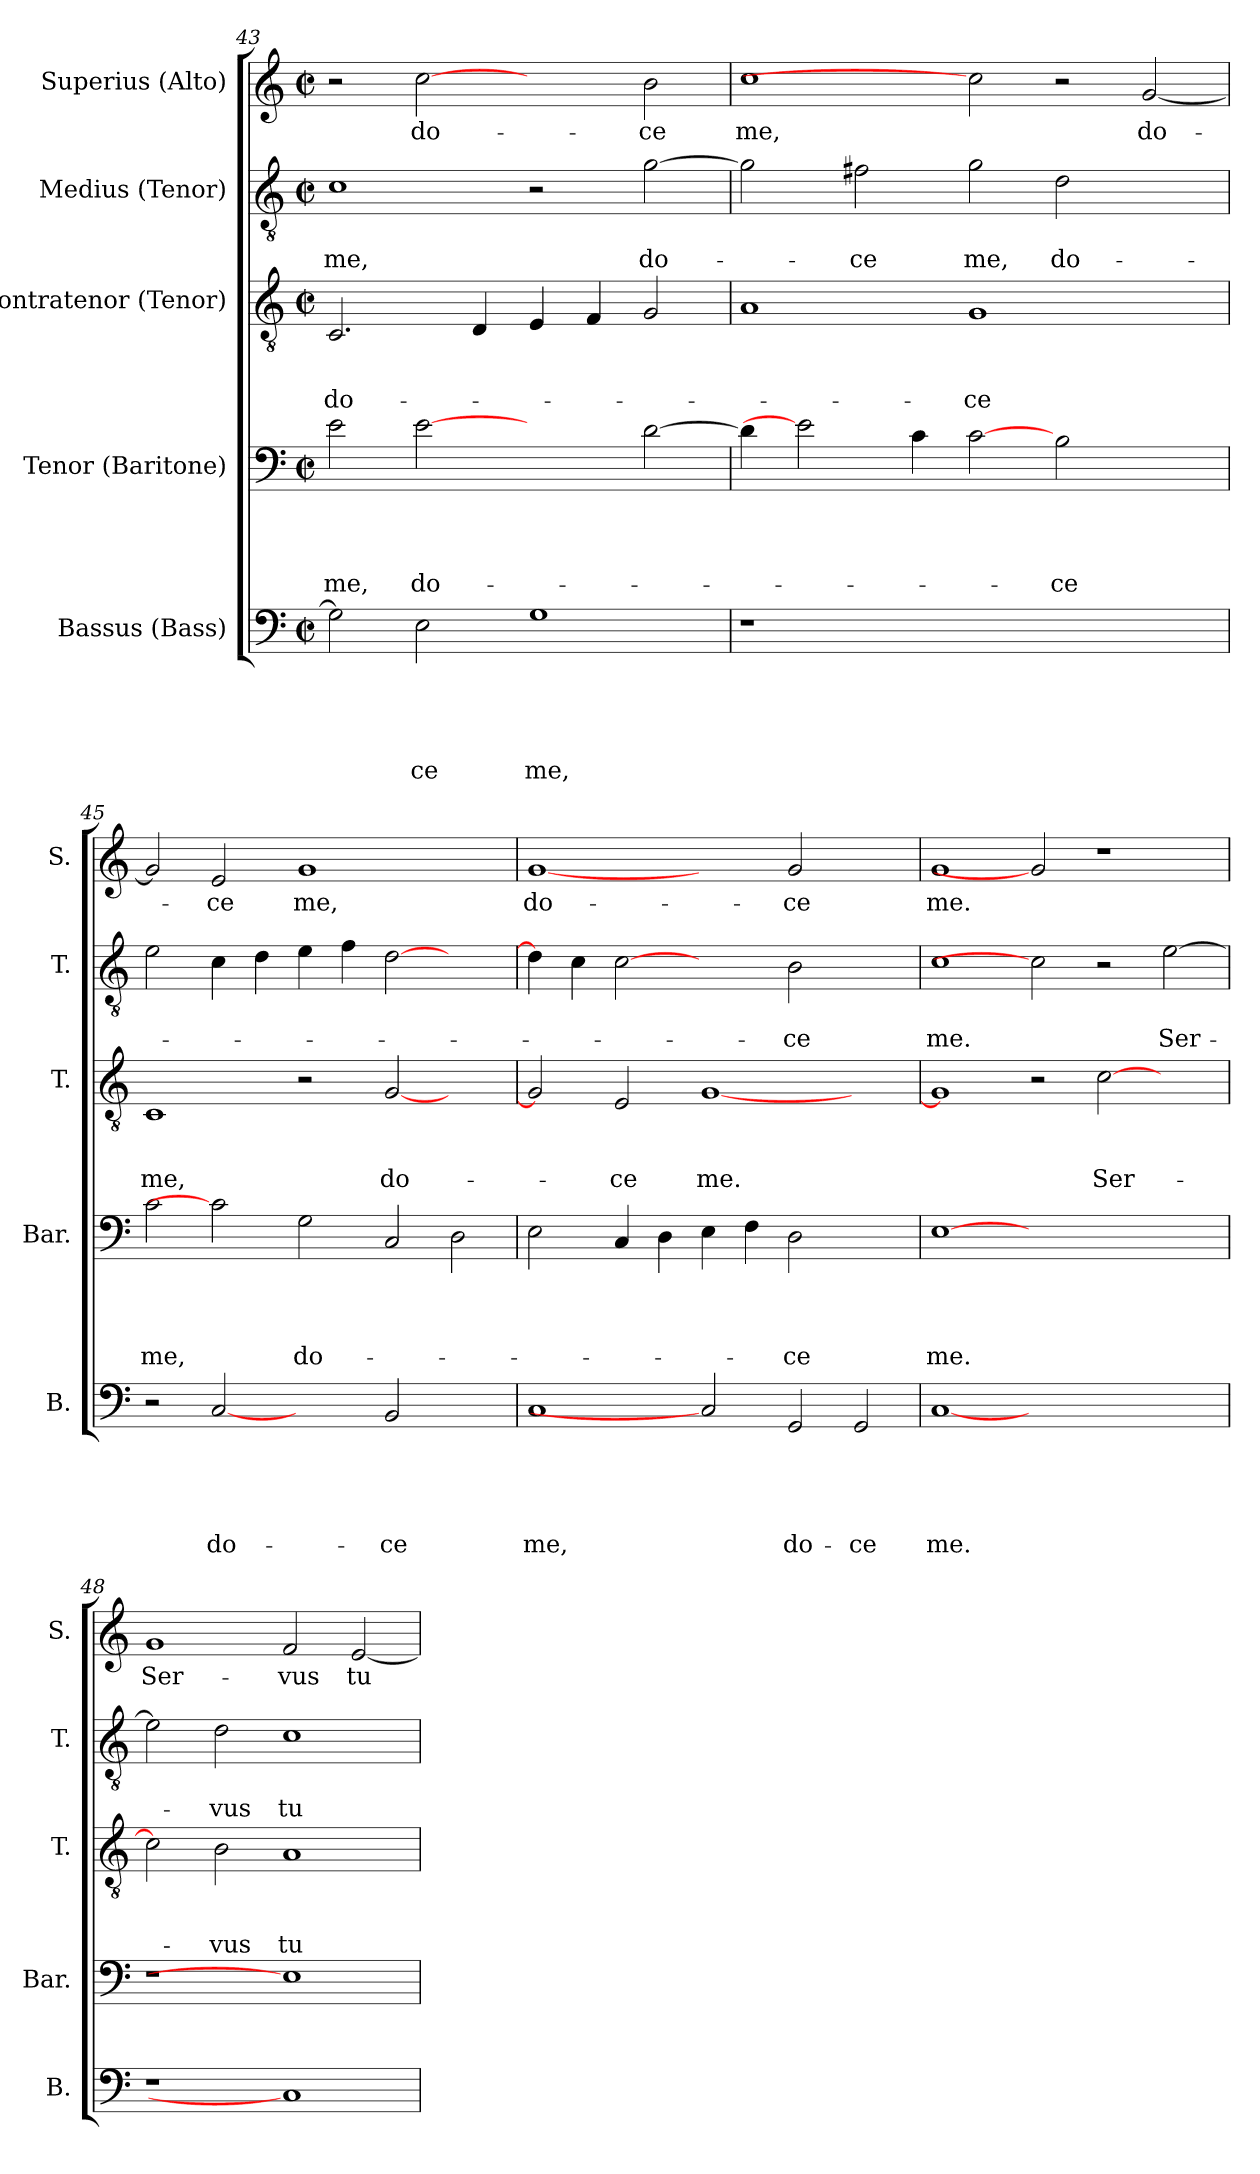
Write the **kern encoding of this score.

**kern	**text	**text	**text	**text	**text	**kern	**text	**text	**text	**text	**kern	**text	**text	**text	**kern	**text	**text	**kern	**text
*part5	*part5	*part5	*part5	*part5	*part5	*part4	*part4	*part4	*part4	*part4	*part3	*part3	*part3	*part3	*part2	*part2	*part2	*part1	*part1
*staff5	*staff5	*staff5	*staff5	*staff5	*staff5	*staff4	*staff4	*staff4	*staff4	*staff4	*staff3	*staff3	*staff3	*staff3	*staff2	*staff2	*staff2	*staff1	*staff1
*I"Bassus (Bass)	*	*	*	*	*	*I"Tenor (Baritone)	*	*	*	*	*I"Contratenor (Tenor)	*	*	*	*I"Medius (Tenor)	*	*	*I"Superius (Alto)	*
*I'B.	*	*	*	*	*	*I'Bar.	*	*	*	*	*I'T.	*	*	*	*I'T.	*	*	*I'S.	*
*clefF4	*	*	*	*	*	*clefF4	*	*	*	*	*clefGv2	*	*	*	*clefGv2	*	*	*clefG2	*
*k[]	*	*	*	*	*	*k[]	*	*	*	*	*k[]	*	*	*	*k[]	*	*	*k[]	*
*C:	*	*	*	*	*	*C:	*	*	*	*	*C:	*	*	*	*C:	*	*	*C:	*
*M2/2	*	*	*	*	*	*M2/2	*	*	*	*	*M2/2	*	*	*	*M2/2	*	*	*M2/2	*
*met(c|)	*	*	*	*	*	*met(c|)	*	*	*	*	*met(c|)	*	*	*	*met(c|)	*	*	*met(c|)	*
=43	=43	=43	=43	=43	=43	=43	=43	=43	=43	=43	=43	=43	=43	=43	=43	=43	=43	=43	=43
!	!	!	!	!	!	!	!	!	!	!LO:LY:b	!	!	!	!LO:LY:b	!	!	!LO:LY:b	!	!
2G\]	.	.	.	.	.	2e\	.	.	.	me,	2.C/	.	.	do-	1c	.	me,	2r	.
!	!	!	!	!	!LO:LY:b	!	!	!	!	!LO:LY:b	!	!	!	!	!	!	!	!	!LO:LY:b
2E\	.	.	.	.	-ce	[2e	.	.	.	do-	.	.	.	.	.	.	.	[2cc	do-
.	.	.	.	.	.	.	.	.	.	.	4D/	.	.	.	.	.	.	.	.
!	!	!	!	!	!LO:LY:b	!	!	!	!	!	!	!	!	!	!	!	!	!	!
1G	.	.	.	.	me,	2ryy	.	.	.	.	4E/	.	.	.	2r	.	.	2ryy	.
.	.	.	.	.	.	.	.	.	.	.	4F/	.	.	.	.	.	.	.	.
!	!	!	!	!	!	!	!	!	!	!	!	!	!	!	!	!	!LO:LY:b	!	!LO:LY:b
.	.	.	.	.	.	[>2d\	.	.	.	.	2G/	.	.	.	[>2g\	.	do-	2b\	-ce
=44	=44	=44	=44	=44	=44	=44	=44	=44	=44	=44	=44	=44	=44	=44	=44	=44	=44	=44	=44
!LO:N:vis=1	!	!	!	!	!	!	!	!	!	!	!	!	!	!	!	!	!	!	!LO:LY:b
1r	.	.	.	.	.	4d\]	.	.	.	.	1A	.	.	.	2g\]	.	.	1cc	me,
.	.	.	.	.	.	2e]	.	.	.	.	.	.	.	.	.	.	.	.	.
!	!	!	!	!	!	!	!	!	!	!	!	!	!	!	!	!	!LO:LY:b	!	!
.	.	.	.	.	.	.	.	.	.	.	.	.	.	.	2f#X\	.	-ce	.	.
.	.	.	.	.	.	4c\	.	.	.	.	.	.	.	.	.	.	.	.	.
!	!	!	!	!	!	!	!	!	!	!	!	!	!	!LO:LY:b	!	!	!LO:LY:b	!	!
1.ryy	.	.	.	.	.	[2c	.	.	.	.	1G	.	.	-ce	2g\	.	me,	2cc]	.
!	!	!	!	!	!	!	!	!	!	!LO:LY:b	!	!	!	!	!	!	!LO:LY:b	!	!
.	.	.	.	.	.	2B\	.	.	.	-ce	.	.	.	.	2d\	.	do-	2r	.
!	!	!	!	!	!	!	!	!	!	!	!	!	!	!	!	!	!	!	!LO:LY:b
.	.	.	.	.	.	2ryy	.	.	.	.	2ryy	.	.	.	2ryy	.	.	[<2g/	do-
!!LO:LB:g=z
=45	=45	=45	=45	=45	=45	=45	=45	=45	=45	=45	=45	=45	=45	=45	=45	=45	=45	=45	=45
!	!	!	!	!	!	!	!	!	!	!LO:LY:b	!	!	!	!LO:LY:b	!	!	!	!	!
2r	.	.	.	.	.	2c\	.	.	.	me,	1C	.	.	me,	2e\	.	.	2g/]	.
!	!	!	!	!	!LO:LY:b	!	!	!	!	!	!	!	!	!	!	!	!	!	!LO:LY:b
[2C	.	.	.	.	do-	2c]	.	.	.	.	.	.	.	.	4c\	.	.	2e/	-ce
.	.	.	.	.	.	.	.	.	.	.	.	.	.	.	4d\	.	.	.	.
!	!	!	!	!	!	!	!	!	!	!LO:LY:b	!	!	!	!	!	!	!	!	!LO:LY:b
2ryy	.	.	.	.	.	2G\	.	.	.	do-	2r	.	.	.	4e\	.	.	1g	me,
.	.	.	.	.	.	.	.	.	.	.	.	.	.	.	4f\	.	.	.	.
!	!	!	!	!	!LO:LY:b	!	!	!	!	!	!	!	!	!LO:LY:b	!	!	!	!	!
2BB/	.	.	.	.	-ce	2C/	.	.	.	.	[<2G/	.	.	do-	[>2d\	.	.	.	.
2ryy	.	.	.	.	.	2D\	.	.	.	.	2ryy	.	.	.	2ryy	.	.	2ryy	.
=46	=46	=46	=46	=46	=46	=46	=46	=46	=46	=46	=46	=46	=46	=46	=46	=46	=46	=46	=46
!	!	!	!	!	!LO:LY:b	!	!	!	!	!	!	!	!	!	!	!	!	!	!LO:LY:b
1C	.	.	.	.	me,	2E\	.	.	.	.	2G/]	.	.	.	4d\]	.	.	[1g	do-
.	.	.	.	.	.	.	.	.	.	.	.	.	.	.	4c\	.	.	.	.
!	!	!	!	!	!	!	!	!	!	!	!	!	!	!LO:LY:b	!	!	!	!	!
.	.	.	.	.	.	4C/	.	.	.	.	2E/	.	.	-ce	[2c	.	.	.	.
.	.	.	.	.	.	4D\	.	.	.	.	.	.	.	.	.	.	.	.	.
!	!	!	!	!	!	!	!	!	!	!	!	!	!	!LO:LY:b	!	!	!	!	!
2C]	.	.	.	.	.	4E\	.	.	.	.	[<1G	.	.	me.	2ryy	.	.	2ryy	.
.	.	.	.	.	.	4F\	.	.	.	.	.	.	.	.	.	.	.	.	.
!	!	!	!	!	!LO:LY:b	!	!	!	!	!LO:LY:b	!	!	!	!	!	!	!LO:LY:b	!	!LO:LY:b
2GG/	.	.	.	.	do-	2D\	.	.	.	-ce	.	.	.	.	2B\	.	-ce	2g/	-ce
!	!	!	!	!	!LO:LY:b	!	!	!	!	!	!	!	!	!	!	!	!	!	!
2GG/	.	.	.	.	-ce	2ryy	.	.	.	.	2ryy	.	.	.	2ryy	.	.	2ryy	.
=47	=47	=47	=47	=47	=47	=47	=47	=47	=47	=47	=47	=47	=47	=47	=47	=47	=47	=47	=47
!	!	!	!	!	!LO:LY:b	!	!	!	!	!LO:LY:b	!	!	!	!	!	!	!LO:LY:b	!	!LO:LY:b
[1C	.	.	.	.	me.	[1E	.	.	.	me.	1G]	.	.	.	1c	.	me.	1g	me.
1.ryy	.	.	.	.	.	1.ryy	.	.	.	.	2r	.	.	.	2c]	.	.	2g]	.
!	!	!	!	!	!	!	!	!	!	!	!	!	!	!LO:LY:b	!	!	!	!	!
.	.	.	.	.	.	.	.	.	.	.	[>2c\	.	.	Ser-	2r	.	.	1r	.
!	!	!	!	!	!	!	!	!	!	!	!	!	!	!	!	!	!LO:LY:b	!	!
.	.	.	.	.	.	.	.	.	.	.	2ryy	.	.	.	[>2e\	.	Ser-	.	.
=48	=48	=48	=48	=48	=48	=48	=48	=48	=48	=48	=48	=48	=48	=48	=48	=48	=48	=48	=48
!LO:N:vis=1	!	!	!	!	!	!LO:N:vis=1	!	!	!	!	!	!	!	!	!	!	!	!	!LO:LY:b
1r	.	.	.	.	.	1r	.	.	.	.	2c\]	.	.	.	2e\]	.	.	1g	Ser-
!	!	!	!	!	!	!	!	!	!	!	!	!	!	!LO:LY:b	!	!	!LO:LY:b	!	!
.	.	.	.	.	.	.	.	.	.	.	2B\	.	.	-vus	2d\	.	-vus	.	.
!	!	!	!	!	!	!	!	!	!	!	!	!	!	!LO:LY:b	!	!	!LO:LY:b	!	!LO:LY:b
1C]	.	.	.	.	.	1E]	.	.	.	.	1A	.	.	tu-	1c	.	tu-	2f/	-vus
!	!	!	!	!	!	!	!	!	!	!	!	!	!	!	!	!	!	!	!LO:LY:b
.	.	.	.	.	.	.	.	.	.	.	.	.	.	.	.	.	.	[>2e/	tu-
=	=	=	=	=	=	=	=	=	=	=	=	=	=	=	=	=	=	=	=
*-	*-	*-	*-	*-	*-	*-	*-	*-	*-	*-	*-	*-	*-	*-	*-	*-	*-	*-	*-
